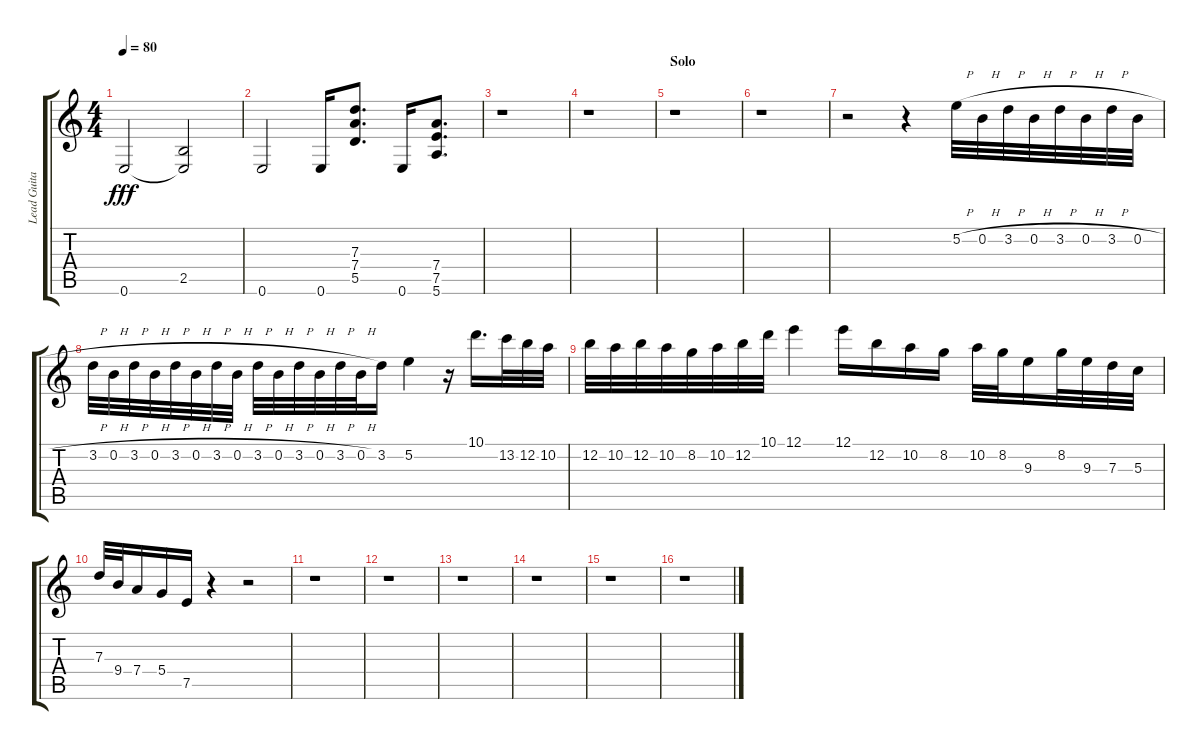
\track ("Lead Guitar 2" "Lead Guita") {instrument distortionguitar}
\staff {score tabs}
\tuning (E4 B3 G3 D3 A2 E2) {hide}
\ts (4 4)
\tempo 80
\clef g2
\ks c
0.6.2{dy fff} (2.5 0.6{t}).2 |
0.6.2 0.6.16 (7.3 7.4 5.5).8{d} 0.6.16 (7.4 7.5 5.6).8{d} |
r.1 |
r.1 |
\section ("" "Solo")
r.1 |
r.1 |
r.2 r.4 5.2{h}.32{volume 10} 0.2{h}.32 3.2{h}.32 0.2{h}.32 3.2{h}.32 0.2{h}.32 3.2{h}.32 0.2{h}.32 |
3.2{h}.32 0.2{h}.32 3.2{h}.32 0.2{h}.32 3.2{h}.32 0.2{h}.32 3.2{h}.32 0.2{h}.32 3.2{h}.32 0.2{h}.32 3.2{h}.32 0.2{h}.32 3.2{h}.32 0.2{h}.32 3.2.16 5.2.4 r.16 10.1.16{d} 13.2.32 12.2.32 10.2.32 |
12.2.32 10.2.32 12.2.32 10.2.32 8.2.32 10.2.32 12.2.32 10.1.32 12.1.4 12.1.16 12.2.16 10.2.16 8.2.16 10.2.32 8.2.32 9.3.16 8.2.32 9.3.32 7.3.32 5.3.32 |
7.3.32 9.4.32 7.4.16 5.4.16 7.5.16 r.4 r.2 |
r.1 |
r.1 |
r.1 |
r.1 |
r.1 |
r.1
